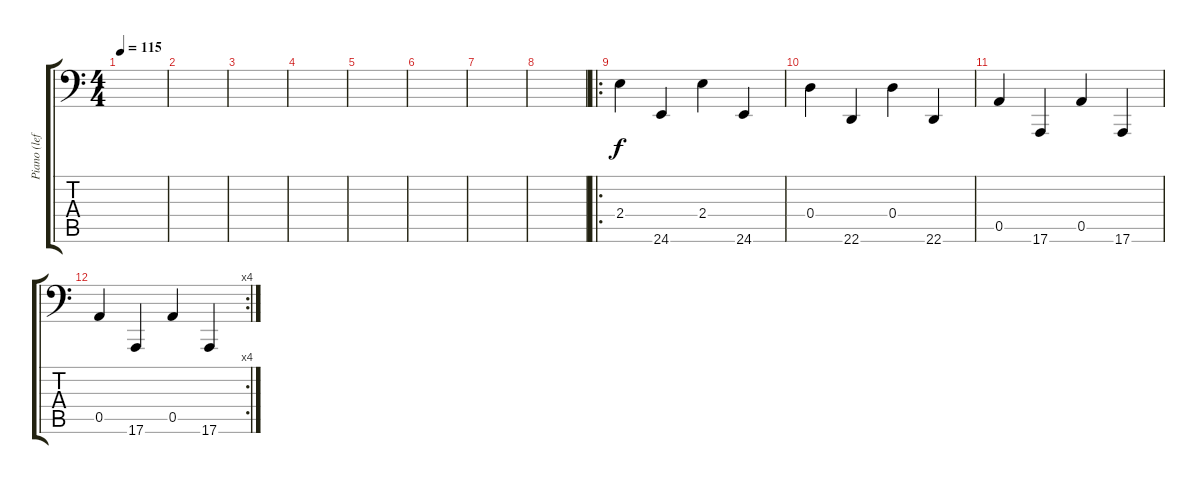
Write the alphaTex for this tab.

\track ("Piano (left hand)" "Piano (lef") {instrument brightacousticpiano}
\staff {score tabs}
\tuning (E4 B3 G3 D3 A2 E0) {hide}
\ts (4 4)
\tempo 115
\clef f4
\ks c
|
|
|
|
|
|
|
|
\ro
2.4.4 24.6.4 2.4.4 24.6.4 |
0.4.4 22.6.4 0.4.4 22.6.4 |
0.5.4 17.6.4 0.5.4 17.6.4 |
\rc 4
0.5.4 17.6.4 0.5.4 17.6.4
